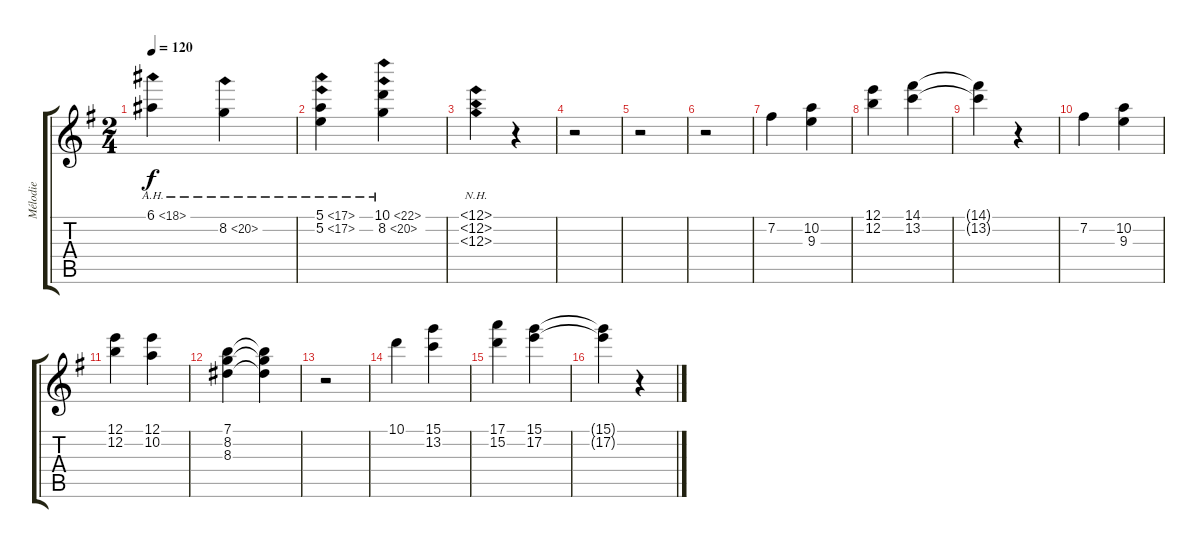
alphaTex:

\track ("Mélodie" "Mélodie") {instrument acousticguitarnylon}
\staff {score tabs}
\tuning (E4 B3 G3 D3 A2 E2) {hide}
\ts (2 4)
\tempo 120
\clef g2
\ks eminor
6.1{ah 12}.4{dy f} 8.2{ah 12}.4 |
(5.1{ah 12} 5.2{ah 12}).4 (10.1{ah 12} 8.2{ah 12}).4 |
(12.1{nh} 12.2{nh} 12.3{nh}).4 r.4 |
r.2 |
r.2 |
r.2 |
7.2.4 (10.2 9.3).4 |
(12.1 12.2).4 (14.1 13.2).4 |
(14.1{t} 13.2{t}).4 r.4 |
7.2.4 (10.2 9.3).4 |
(12.1 12.2).4 (12.1 10.2).4 |
(7.1 8.2 8.3).4 (7.1{t} 8.2{t} 8.3{t}).4 |
r.2 |
10.1.4 (15.1 13.2).4 |
(17.1 15.2).4 (15.1 17.2).4 |
(15.1{t} 17.2{t}).4 r.4
